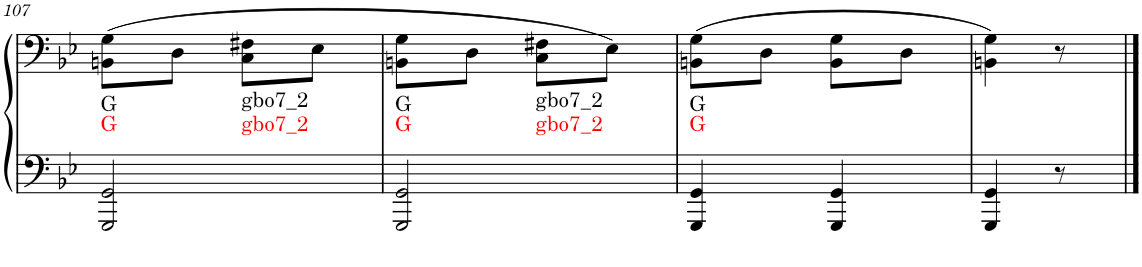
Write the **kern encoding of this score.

**kern	**kern	**harte
*part1	*part1	*part1
*staff2	*staff1	*
*I"Klavier linke Hand	*	*
!!LO:PB:g=z
*clefG2	*clefG2	*
*k[b-e-]	*k[b-e-]	*
*M2/4	*M2/4	*
=107	=107	=107
!	!	!LO:H:n=1:kt=G
!	!	!LO:H:n=2:kt=G
!	!	!LO:H:n=3:kt=gbo7_2
!	!	!LO:H:n=4:kt=gbo7_2
2GGG/ 2GG/	(8BBn\ 8G\L	N N N N
.	8D\J	.
.	8C\ 8F#X\L	.
.	8E-\J	.
=108	=108	=108
!	!	!LO:H:n=1:kt=G
!	!	!LO:H:n=2:kt=G
!	!	!LO:H:n=3:kt=gbo7_2
!	!	!LO:H:n=4:kt=gbo7_2
2GGG/ 2GG/	8BBn\ 8G\L	N N N N
.	8D\J	.
.	8C\ 8F#X\L	.
.	8E-\J)	.
=109	=109	=109
!	!	!LO:H:n=1:kt=G
!	!	!LO:H:n=2:kt=G
4GGG/ 4GG/	(8BBn\ 8G\L	N N
.	8D\J	.
4GGG/ 4GG/	8BB\ 8G\L	.
.	8D\J	.
=110	=110	=110
4GGG/ 4GG/	4BBn\ 4G\)	.
8r	8r	.
==	==	==
*-	*-	*-
